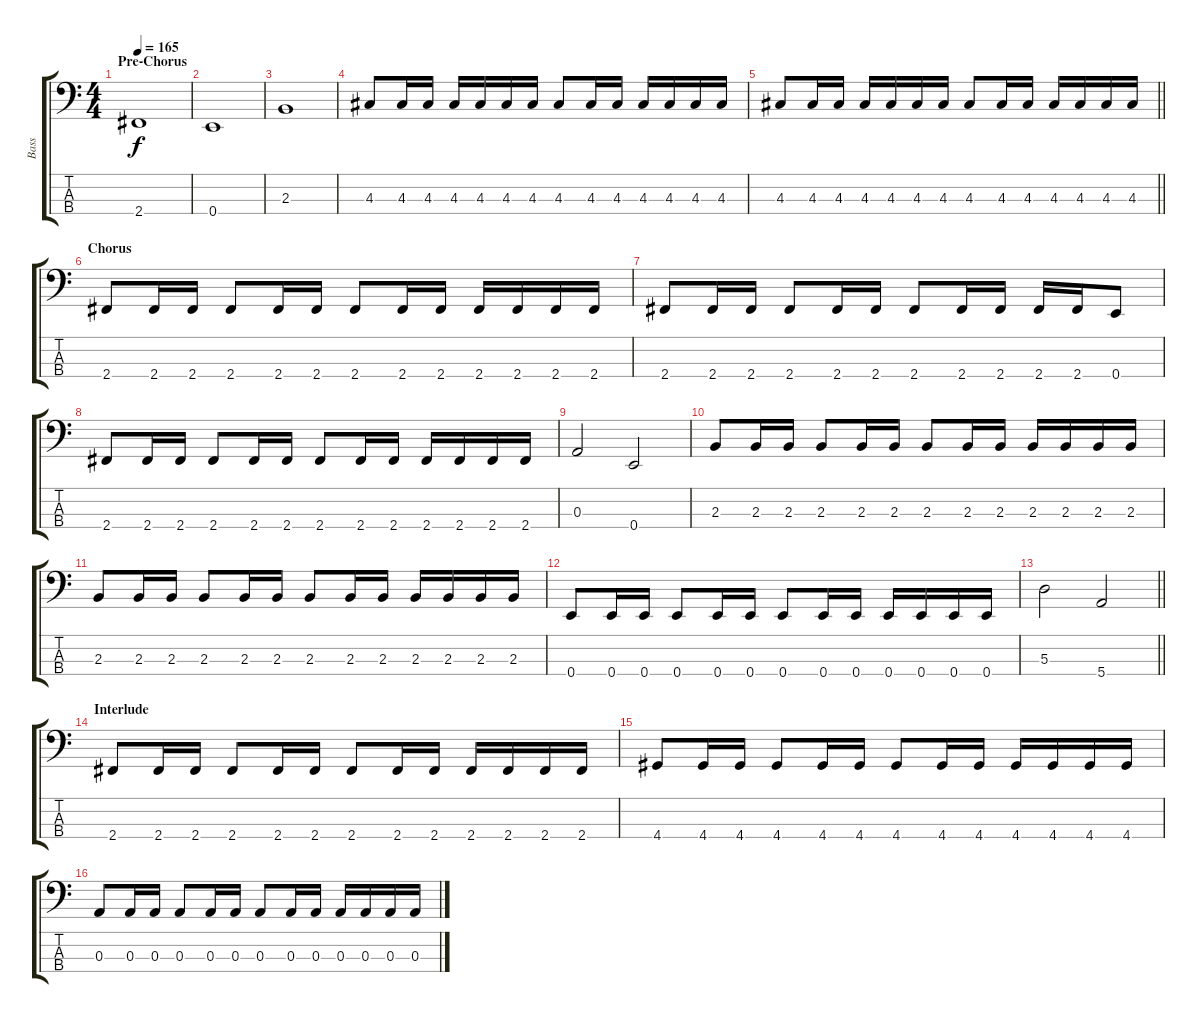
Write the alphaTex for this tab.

\track ("Bass" "Bass") {instrument electricbassfinger}
\staff {score tabs}
\tuning (G2 D2 A1 E1) {hide}
\ts (4 4)
\section ("" "Pre-Chorus")
\tempo 165
\clef f4
\ks c
2.4.1{dy f} |
0.4.1 |
2.3.1 |
4.3.8 4.3.16 4.3.16 4.3.16 4.3.16 4.3.16 4.3.16 4.3.8 4.3.16 4.3.16 4.3.16 4.3.16 4.3.16 4.3.16 |
\barLineRight lightlight
4.3.8 4.3.16 4.3.16 4.3.16 4.3.16 4.3.16 4.3.16 4.3.8 4.3.16 4.3.16 4.3.16 4.3.16 4.3.16 4.3.16 |
\section ("" "Chorus")
2.4.8 2.4.16 2.4.16 2.4.8 2.4.16 2.4.16 2.4.8 2.4.16 2.4.16 2.4.16 2.4.16 2.4.16 2.4.16 |
2.4.8 2.4.16 2.4.16 2.4.8 2.4.16 2.4.16 2.4.8 2.4.16 2.4.16 2.4.16 2.4.16 0.4.8 |
2.4.8 2.4.16 2.4.16 2.4.8 2.4.16 2.4.16 2.4.8 2.4.16 2.4.16 2.4.16 2.4.16 2.4.16 2.4.16 |
0.3.2 0.4.2 |
2.3.8 2.3.16 2.3.16 2.3.8 2.3.16 2.3.16 2.3.8 2.3.16 2.3.16 2.3.16 2.3.16 2.3.16 2.3.16 |
2.3.8 2.3.16 2.3.16 2.3.8 2.3.16 2.3.16 2.3.8 2.3.16 2.3.16 2.3.16 2.3.16 2.3.16 2.3.16 |
0.4.8 0.4.16 0.4.16 0.4.8 0.4.16 0.4.16 0.4.8 0.4.16 0.4.16 0.4.16 0.4.16 0.4.16 0.4.16 |
\barLineRight lightlight
5.3.2 5.4.2 |
\section ("" "Interlude")
2.4.8 2.4.16 2.4.16 2.4.8 2.4.16 2.4.16 2.4.8 2.4.16 2.4.16 2.4.16 2.4.16 2.4.16 2.4.16 |
4.4.8 4.4.16 4.4.16 4.4.8 4.4.16 4.4.16 4.4.8 4.4.16 4.4.16 4.4.16 4.4.16 4.4.16 4.4.16 |
0.3.8 0.3.16 0.3.16 0.3.8 0.3.16 0.3.16 0.3.8 0.3.16 0.3.16 0.3.16 0.3.16 0.3.16 0.3.16
